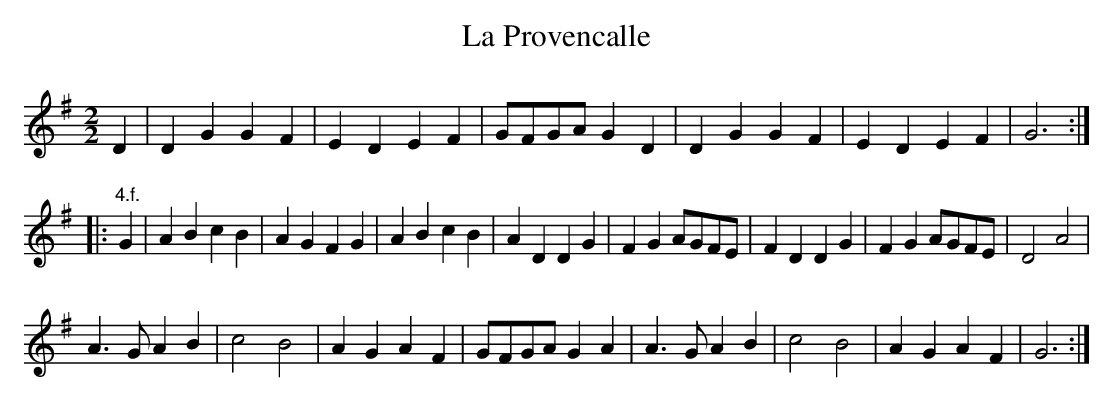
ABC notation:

X:1
T: La Provencalle
M: 2/2
L: 1/8
K: G
D2 |\
D2G2 G2F2 | E2D2 E2F2 |\
GFGA G2D2 | D2G2 G2F2 |\
E2D2 E2F2 | G6 :|
|: "4.f."G2 |\
A2B2 c2B2 | A2G2 F2G2 |\
A2B2 c2B2 | A2D2 D2G2 |\
F2G2 AGFE | F2D2 D2G2 |\
F2G2 AGFE | D4 A4 |
A3G A2B2 | c4 B4 |\
A2G2 A2F2 | GFGA G2A2 |\
A3G A2B2 | c4 B4 |\
A2G2 A2F2 | G6 :|
